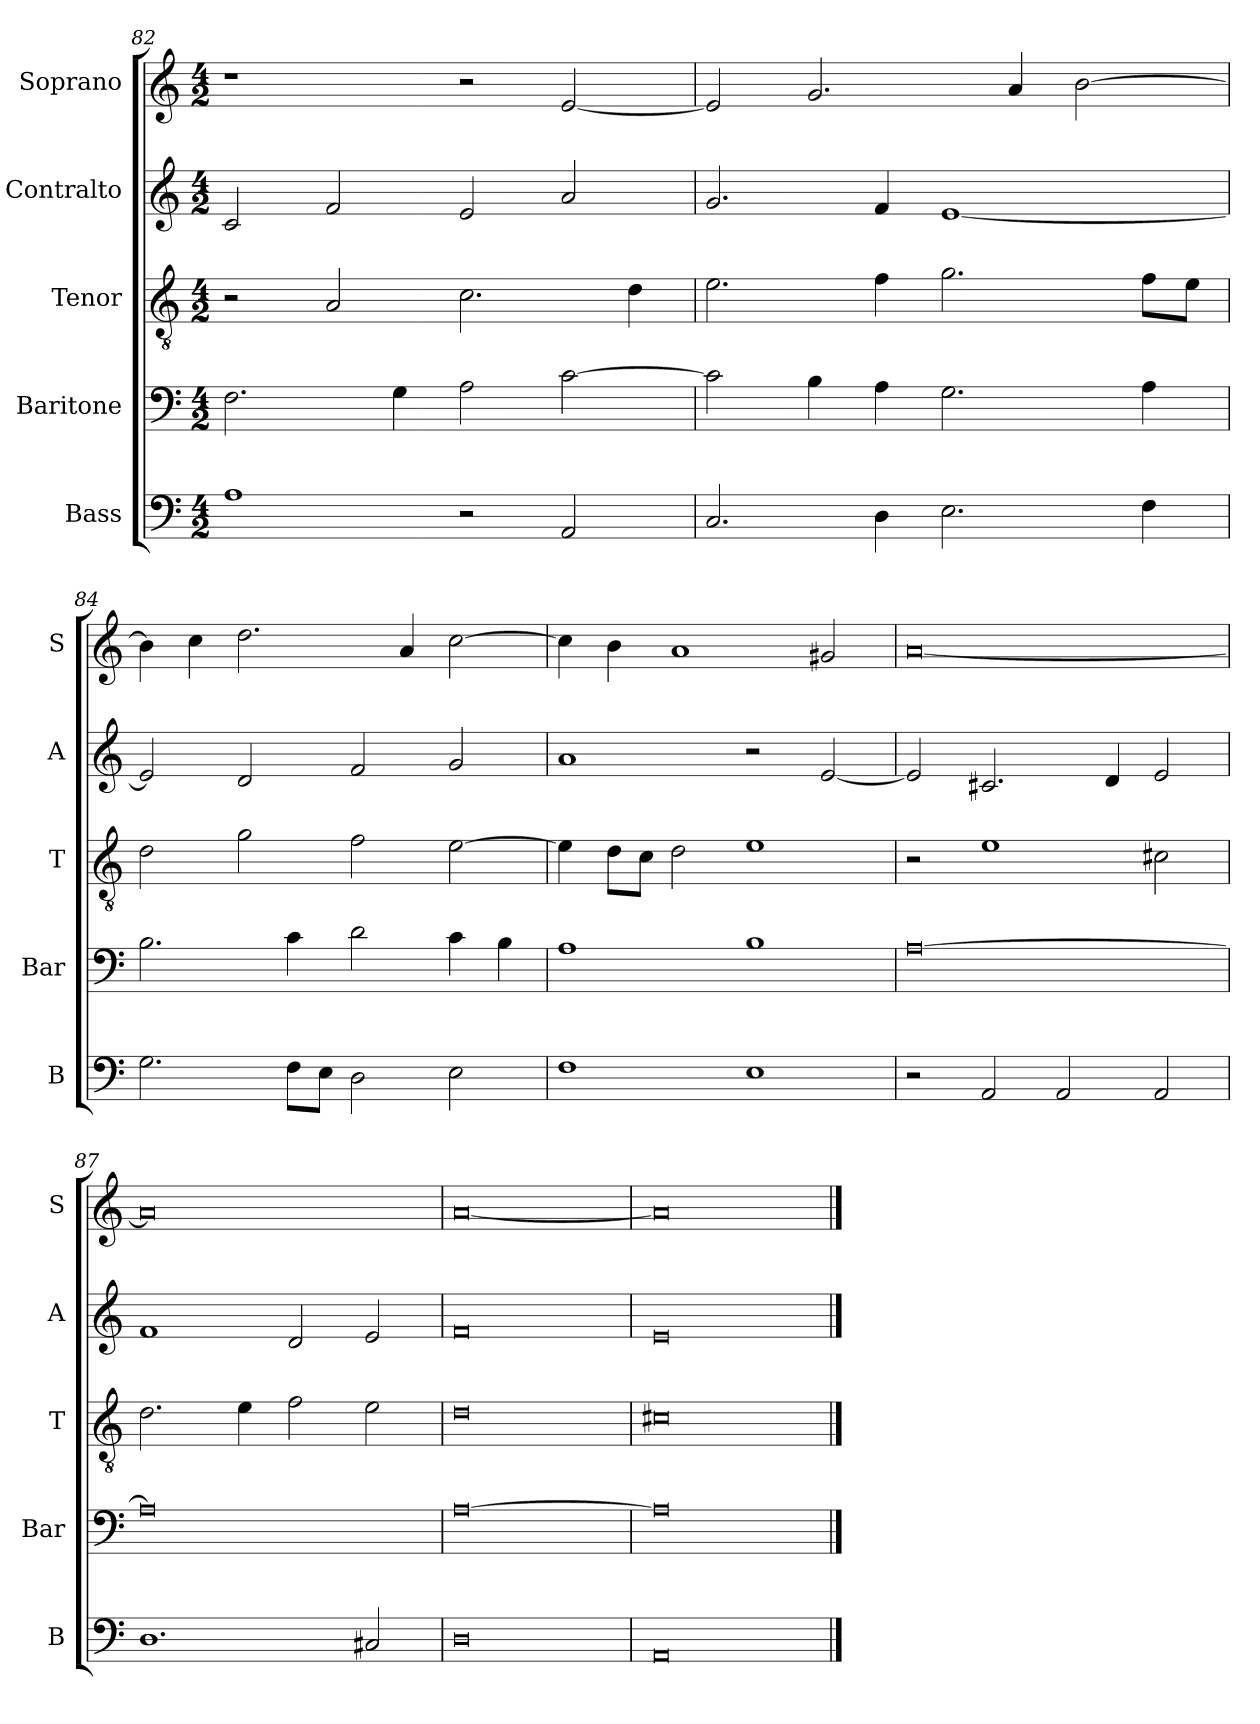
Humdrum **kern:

**kern	**kern	**kern	**kern	**kern
*part5	*part4	*part3	*part2	*part1
*staff5	*staff4	*staff3	*staff2	*staff1
*I"Bass	*I"Baritone	*I"Tenor	*I"Contralto	*I"Soprano
*I'B	*I'Bar	*I'T	*I'A	*I'S
*clefF4	*clefF4	*clefGv2	*clefG2	*clefG2
*k[]	*k[]	*k[]	*k[]	*k[]
*A:aeo	*A:aeo	*A:aeo	*A:aeo	*A:aeo
*M4/2	*M4/2	*M4/2	*M4/2	*M4/2
=82	=82	=82	=82	=82
1A	2.F	2r	2c	1r
.	.	2A	2f	.
.	4G	.	.	.
2r	2A	2.c	2e	2r
2AA	[2c	.	2a	[2e
.	.	4d	.	.
=83	=83	=83	=83	=83
2.C	2c]	2.e	2.g	2e]
.	4B	.	.	2.g
4D	4A	4f	4f	.
2.E	2.G	2.g	[1e	.
.	.	.	.	4a
.	.	.	.	[2b
4F	4A	8f\L	.	.
.	.	8e\J	.	.
=84	=84	=84	=84	=84
2.G	2.B	2d	2e]	4b]
.	.	.	.	4cc
.	.	2g	2d	2.dd
8F\L	4c	.	.	.
8E\J	.	.	.	.
2D	2d	2f	2f	.
.	.	.	.	4a
2E	4c	[2e	2g	[2cc
.	4B	.	.	.
=85	=85	=85	=85	=85
1F	1A	4e]	1a	4cc]
.	.	8d\L	.	4b
.	.	8c\J	.	.
.	.	2d	.	1a
1E	1B	1e	2r	.
.	.	.	[2e	2g#X
=86	=86	=86	=86	=86
2r	[0A	2r	2e]	[0a
2AA	.	1e	2.c#X	.
2AA	.	.	.	.
.	.	.	4d	.
2AA	.	2c#X	2e	.
=87	=87	=87	=87	=87
1.D	0A]	2.d	1f	0a]
.	.	4e	.	.
.	.	2f	2d	.
2C#X	.	2e	2e	.
=88	=88	=88	=88	=88
0D	[0A	0d	0f	[0a
=89	=89	=89	=89	=89
0AA	0A]	0c#X	0e	0a]
==	==	==	==	==
*-	*-	*-	*-	*-
